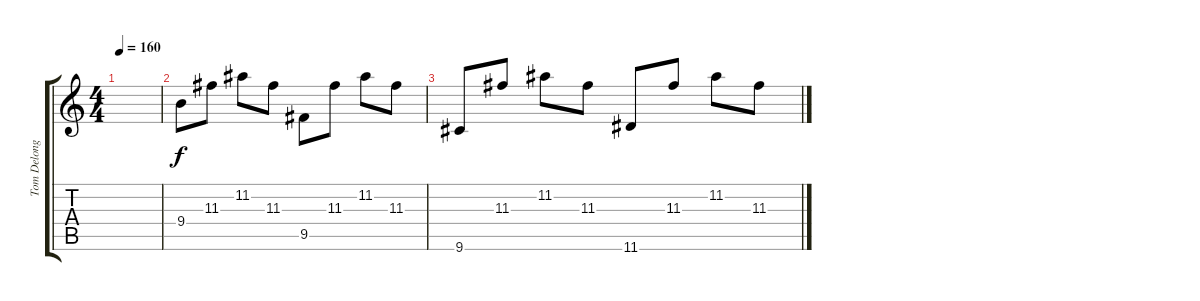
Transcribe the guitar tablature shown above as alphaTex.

\track ("Tom Delong" "Tom Delong") {instrument electricguitarclean}
\staff {score tabs}
\tuning (E4 B3 G3 D3 A2 E2) {hide}
\ts (4 4)
\tempo 160
\clef g2
\ks c
|
9.4.8 11.3.8 11.2.8 11.3.8 9.5.8 11.3.8 11.2.8 11.3.8 |
9.6.8 11.3.8 11.2.8 11.3.8 11.6.8 11.3.8 11.2.8 11.3.8
